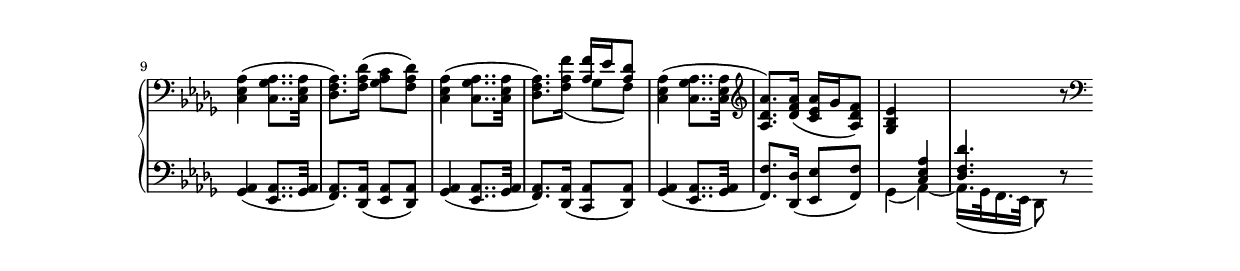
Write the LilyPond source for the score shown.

\version "2.11.51"
\include "english.ly"
#(set-global-staff-size 15)
\paper {
  line-width = 16\cm
  indent = 0\cm
}

% NR 1.7 Repeats

% Beethoven, Op. 57
% Piano sonata 23 - Dem Grafen Franz von Brunswick Gewidmet
% Movt II, Andante con moto
% Measures 9 - 16

\layout {
  \context {
    \Staff
    \remove "Time_signature_engraver"
  }
}

\new PianoStaff <<

   \new Staff = RH {
      \clef bass
      \key df \major
      \time 2/4
      \set Score.currentBarNumber = #9
      \bar "|:"
      <af ef c>4 (
      <af gf c>8..
      <af ef c>32
      |
      <af f df>8. )
      <df' af f>16 (
      <c' af gf>8
      <df' af f>8 )
      |
      <af ef c>4 (
      <af gf c>8..
      <af ef c>32
      |
      <af f df>8. )
      \slurDown
      <f' af f>16 (
      <<
         {
            \voiceTwo
            gf8
            f8 )
         }
         \new Voice {
            \voiceOne
            <f' af>16
            ef'16
            <df' af>8
         }
      >>
      \oneVoice
      |
      <af ef c>4 (
      <af gf c>8..
      <af ef c>32
      \clef treble
      |
      <af' df' af>8. )
      <af' f' df'>16 (
      <af' ef' c'>16
      gf'16
      <f' df' af>8 )
      |
      \slurUp
      <ef' bf gf>4
      \change Staff = LH
      \voiceOne
      <af ef c>4
      |
      <df' f df>4.
      \change Staff = RH
      \oneVoice
      r8
      \clef bass
      \bar ":|"
   }

   \new Staff = LH {
      \clef bass
      \key df \major
      \time 2/4
      <af, gf,>4 (
      <af, ef,>8..
      <af, gf,>32
      |
      <af, f,>8. )
      <af, df,>16 (
      <af, ef,>8
      <af, df,>8 )
      |
      <af, gf,>4 (
      <af, ef,>8..
      <af, gf,>32
      |
      <af, f,>8. )
      <af, df,>16 (
      <af, c,>8
      <af, df,> )
      |
      <af, gf,>4 (
      <af, ef,>8..
      <af, gf,>32
      |
      <f f,>8. )
      <df df,>16 (
      <ef ef,>8
      <f f,>8 )
      |
      \voiceTwo
      gf,4  (
      af,4 ~ )
      |
      af,16. [ ( 
      gf,32
      f,16.
      ef,32 ]
      df,8 )
      \oneVoice
      r8
   }
   
>>
